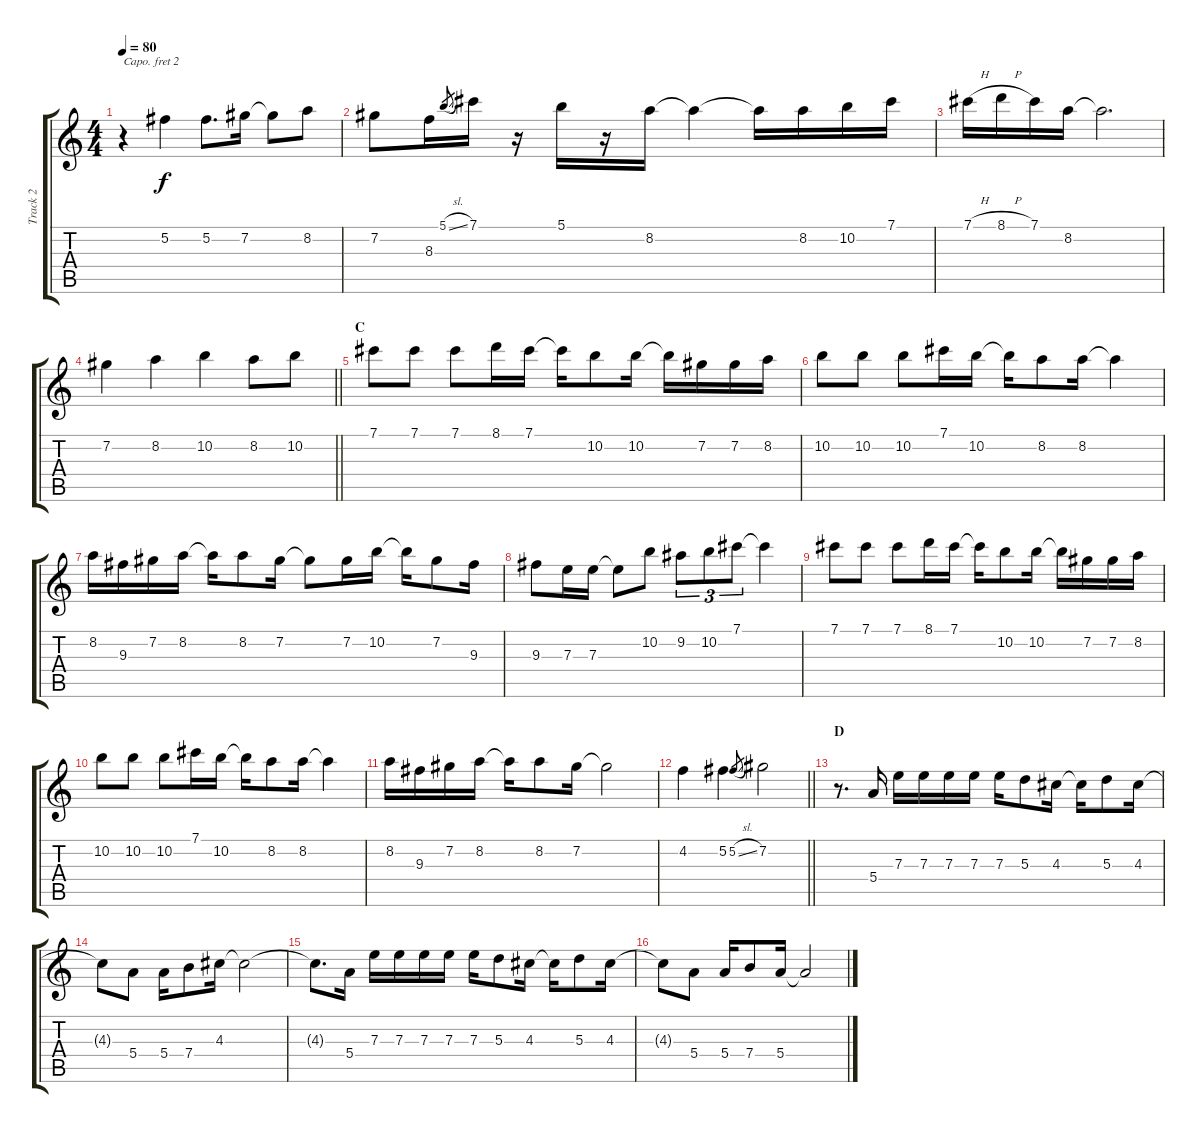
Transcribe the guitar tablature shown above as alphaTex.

\track ("Track 2" "Track 2") {instrument acousticguitarsteel}
\staff {score tabs}
\capo 2
\tuning (E4 B3 G3 D3 A2 E2) {hide}
\ts (4 4)
\tempo 80
\clef g2
\ks c
r.4{dy f} 5.2.4 5.2.8{d} 7.2.16 7.2{t}.8 8.2.8 |
7.2.8 8.3.16 5.1{sl}.8{gr} 7.1.16 r.16 5.1.16 r.16 8.2.16 8.2{t}.4 8.2{t}.16 8.2.16 10.2.16 7.1.16 |
7.1{h}.16 8.1{h}.16 7.1.16 8.2.16 8.2{t}.2{d} |
\barLineRight lightlight
7.2.4 8.2.4 10.2.4 8.2.8 10.2.8 |
\section ("" "C")
7.1.8 7.1.8 7.1.8 8.1.16 7.1.16 7.1{t}.16 10.2.8 10.2.16 10.2{t}.16 7.2.16 7.2.16 8.2.16 |
10.2.8 10.2.8 10.2.8 7.1.16 10.2.16 10.2{t}.16 8.2.8 8.2.16 8.2{t}.4 |
8.2.16 9.3.16 7.2.16 8.2.16 8.2{t}.16 8.2.8 7.2.16 7.2{t}.8 7.2.16 10.2.16 10.2{t}.16 7.2.8 9.3.16 |
9.3.8 7.3.16 7.3.16 7.3{t}.8 10.2.8 9.2.8{tu (3 2)} 10.2.8{tu (3 2)} 7.1.8{tu (3 2)} 7.1{t}.4 |
7.1.8 7.1.8 7.1.8 8.1.16 7.1.16 7.1{t}.16 10.2.8 10.2.16 10.2{t}.16 7.2.16 7.2.16 8.2.16 |
10.2.8 10.2.8 10.2.8 7.1.16 10.2.16 10.2{t}.16 8.2.8 8.2.16 8.2{t}.4 |
8.2.16 9.3.16 7.2.16 8.2.16 8.2{t}.16 8.2.8 7.2.16 7.2{t}.2 |
\barLineRight lightlight
4.2.4 5.2.4 5.2{sl}.8{gr} 7.2.2 |
\section ("" "D")
r.8{d} 5.4.16 7.3.16 7.3.16 7.3.16 7.3.16 7.3.16 5.3.8 4.3.16 4.3{t}.16 5.3.8 4.3.16 |
4.3{t}.8 5.4.8 5.4.16 7.4.8 4.3.16 4.3{t}.2 |
4.3{t}.8{d} 5.4.16 7.3.16 7.3.16 7.3.16 7.3.16 7.3.16 5.3.8 4.3.16 4.3{t}.16 5.3.8 4.3.16 |
4.3{t}.8 5.4.8 5.4.16 7.4.8 5.4.16 5.4{t}.2
